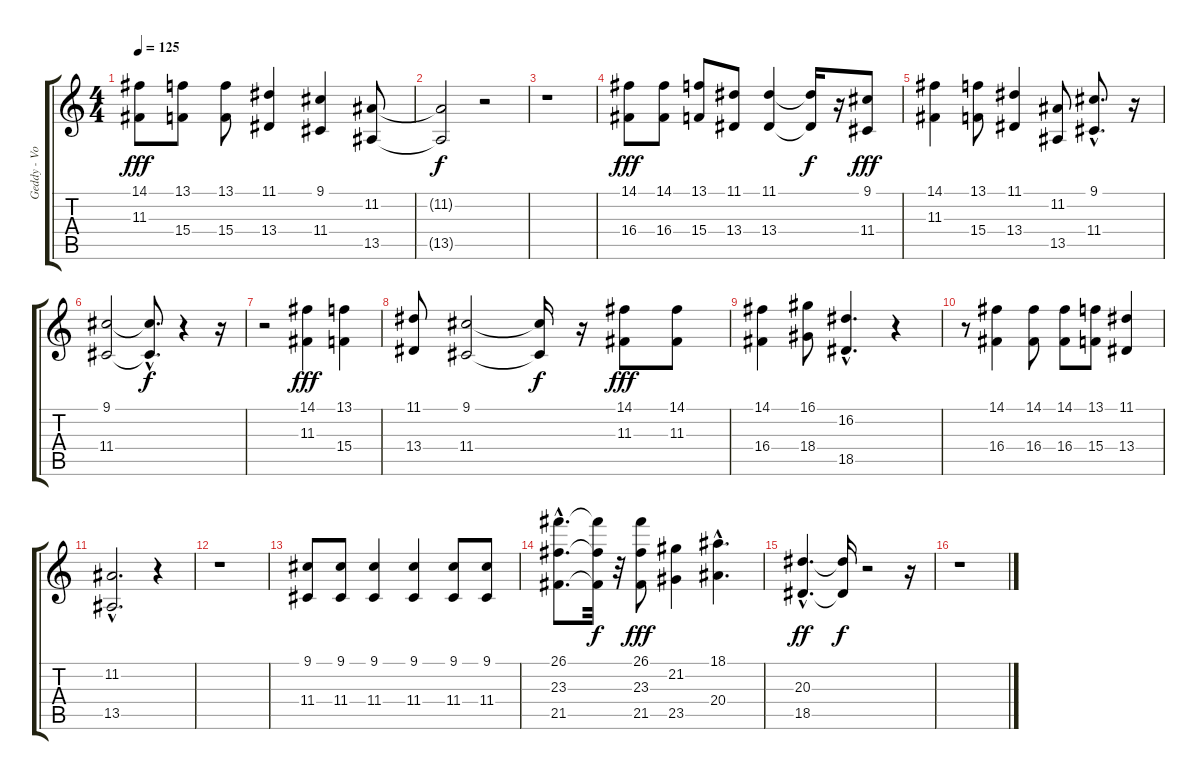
\track ("Geddy - Voz" "Geddy - Vo") {instrument accordion}
\staff {score tabs}
\tuning (E4 B3 G3 D3 A2 E2) {hide}
\ts (4 4)
\tempo 125
\clef g2
\ks c
(14.1 11.3).8{dy fff} (13.1 15.4).8 (13.1 15.4).8 (11.1 13.4).4 (9.1 11.4).4 (11.2 13.5).8 |
(11.2{t} 13.5{t}).2{dy f} r.2 |
r.1 |
(14.1 16.4).8{dy fff} (14.1 16.4).8 (13.1 15.4).8 (11.1 13.4).8 (11.1 13.4).4 (11.1{t} 13.4{t}).16{dy f} r.16 (9.1 11.4).8{dy fff} |
(14.1 11.3).4 (13.1 15.4).8 (11.1 13.4).4 (11.2 13.5).8 (9.1{hac} 11.4{hac}).8{d} r.16 |
(9.1 11.4).2 (9.1{hac t} 11.4{hac t}).8{d dy f} r.4 r.16 |
r.2 (14.1 11.3).4{dy fff} (13.1 15.4).4 |
(11.1 13.4).8 (9.1 11.4).2 (9.1{t} 11.4{t}).16{dy f} r.16 (14.1 11.3).8{dy fff} (14.1 11.3).8 |
(14.1 16.4).4 (16.1 18.4).8 (16.2{hac} 18.5{hac}).4{d} r.4 |
r.8 (14.1 16.4).4 (14.1 16.4).8 (14.1 16.4).8 (13.1 15.4).8 (11.1 13.4).4 |
(11.2{hac} 13.5{hac}).2{d} r.4 |
r.1 |
(9.1 11.4).8 (9.1 11.4).8 (9.1 11.4).4 (9.1 11.4).4 (9.1 11.4).8 (9.1 11.4).8 |
(26.1{hac} 23.3{hac} 21.5{hac}).8{d} (26.1{t} 23.3{t} 21.5{t}).32{dy f} r.32 (26.1 23.3 21.5).8{dy fff} (21.2 23.5).4 (18.1{hac} 20.4{hac}).4{d} |
(20.3{hac} 18.5{hac}).4{d dy ff} (20.3{t} 18.5{t}).16{dy f} r.2 r.16 |
r.1
